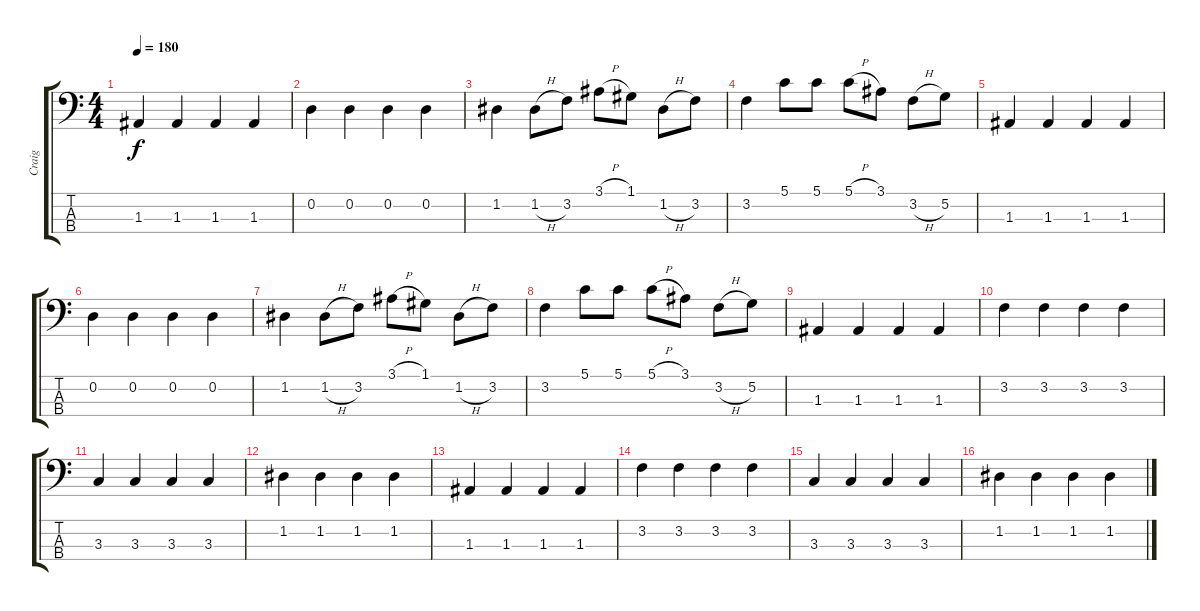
\track ("Craig" "Craig") {instrument electricbassfinger}
\staff {score tabs}
\tuning (G2 D2 A1 E1) {hide}
\ts (4 4)
\tempo 180
\clef f4
\ks c
1.3.4{dy f} 1.3.4 1.3.4 1.3.4 |
0.2.4 0.2.4 0.2.4 0.2.4 |
1.2.4 1.2{h}.8 3.2.8 3.1{h}.8 1.1.8 1.2{h}.8 3.2.8 |
3.2.4 5.1.8 5.1.8 5.1{h}.8 3.1.8 3.2{h}.8 5.2.8 |
1.3.4 1.3.4 1.3.4 1.3.4 |
0.2.4 0.2.4 0.2.4 0.2.4 |
1.2.4 1.2{h}.8 3.2.8 3.1{h}.8 1.1.8 1.2{h}.8 3.2.8 |
3.2.4 5.1.8 5.1.8 5.1{h}.8 3.1.8 3.2{h}.8 5.2.8 |
1.3.4 1.3.4 1.3.4 1.3.4 |
3.2.4 3.2.4 3.2.4 3.2.4 |
3.3.4 3.3.4 3.3.4 3.3.4 |
1.2.4 1.2.4 1.2.4 1.2.4 |
1.3.4 1.3.4 1.3.4 1.3.4 |
3.2.4 3.2.4 3.2.4 3.2.4 |
3.3.4 3.3.4 3.3.4 3.3.4 |
1.2.4 1.2.4 1.2.4 1.2.4
